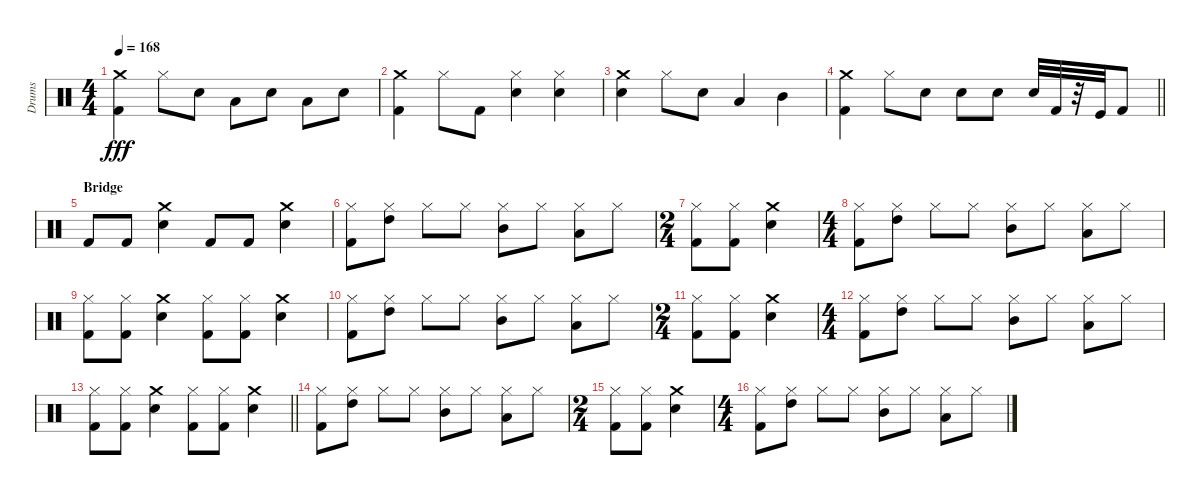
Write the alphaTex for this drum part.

\track ("Drums" "Drums") {instrument percussion}
\staff {score}
\articulation defaults
\ts (4 4)
\tempo 168
\clef neutral
\ks c
("Kick (hit) 2" "Crash medium (hit)").4{dy fff} "Hi-Hat (closed)".8 "Snare (hit) 2".8 "Low Tom (hit)".8 "Snare (hit) 2".8 "Low Tom (hit)".8 "Snare (hit) 2".8 |
("Kick (hit) 2" "Crash medium (hit)").4 "Hi-Hat (closed)".8 "Kick (hit) 2".8 ("Snare (hit) 2" "Hi-Hat (closed)").4 ("Hi-Hat (closed)" "Snare (hit) 2").4 |
("Snare (hit) 2" "Crash medium (hit)").4 "Hi-Hat (closed)".8 "Snare (hit) 2".8 "Low Tom (hit)".4 "Mid Tom (hit)".4 |
\barLineRight lightlight
("Kick (hit) 2" "Crash medium (hit)").4 "Hi-Hat (closed)".8 "Snare (hit) 2".8 "Snare (hit) 2".8 "Snare (hit) 2".8 "Snare (hit) 2".32 "Kick (hit) 2".32 r.32 "Kick (hit)".32 "Kick (hit) 2".8 |
\section ("" "Bridge")
"Kick (hit) 2".8 "Kick (hit) 2".8 ("Snare (hit) 2" "Crash medium (hit)").4 "Kick (hit) 2".8 "Kick (hit) 2".8 ("Crash medium (hit)" "Snare (hit) 2").4 |
("Hi-Hat (closed)" "Kick (hit) 2").8 ("High Tom (hit)" "Hi-Hat (closed)").8{balance 16} "Hi-Hat (closed)".8{balance 8} "Hi-Hat (closed)".8 ("Mid Tom (hit)" "Hi-Hat (closed)").8 "Hi-Hat (closed)".8 ("Low Tom (hit)" "Hi-Hat (closed)").8{balance 0} "Hi-Hat (closed)".8{balance 8} |
\ts (2 4)
("Kick (hit) 2" "Hi-Hat (closed)").8 ("Kick (hit) 2" "Hi-Hat (closed)").8 ("Snare (hit) 2" "Crash medium (hit)").4 |
\ts (4 4)
("Hi-Hat (closed)" "Kick (hit) 2").8 ("High Tom (hit)" "Hi-Hat (closed)").8{balance 16} "Hi-Hat (closed)".8{balance 8} "Hi-Hat (closed)".8 ("Mid Tom (hit)" "Hi-Hat (closed)").8 "Hi-Hat (closed)".8 ("Hi-Hat (closed)" "Low Tom (hit)").8{balance 0} "Hi-Hat (closed)".8{balance 8} |
("Hi-Hat (closed)" "Kick (hit) 2").8 ("Hi-Hat (closed)" "Kick (hit) 2").8 ("Snare (hit) 2" "Crash medium (hit)").4 ("Kick (hit) 2" "Hi-Hat (closed)").8 ("Kick (hit) 2" "Hi-Hat (closed)").8 ("Crash medium (hit)" "Snare (hit) 2").4 |
("Hi-Hat (closed)" "Kick (hit) 2").8 ("High Tom (hit)" "Hi-Hat (closed)").8{balance 16} "Hi-Hat (closed)".8{balance 8} "Hi-Hat (closed)".8 ("Mid Tom (hit)" "Hi-Hat (closed)").8 "Hi-Hat (closed)".8 ("Low Tom (hit)" "Hi-Hat (closed)").8{balance 0} "Hi-Hat (closed)".8{balance 8} |
\ts (2 4)
("Kick (hit) 2" "Hi-Hat (closed)").8 ("Kick (hit) 2" "Hi-Hat (closed)").8 ("Snare (hit) 2" "Crash medium (hit)").4 |
\ts (4 4)
("Hi-Hat (closed)" "Kick (hit) 2").8 ("High Tom (hit)" "Hi-Hat (closed)").8{balance 16} "Hi-Hat (closed)".8{balance 8} "Hi-Hat (closed)".8 ("Mid Tom (hit)" "Hi-Hat (closed)").8 "Hi-Hat (closed)".8 ("Hi-Hat (closed)" "Low Tom (hit)").8{balance 0} "Hi-Hat (closed)".8{balance 8} |
\barLineRight lightlight
("Hi-Hat (closed)" "Kick (hit) 2").8 ("Hi-Hat (closed)" "Kick (hit) 2").8 ("Snare (hit) 2" "Crash medium (hit)").4 ("Kick (hit) 2" "Hi-Hat (closed)").8 ("Kick (hit) 2" "Hi-Hat (closed)").8 ("Crash medium (hit)" "Snare (hit) 2").4 |
("Hi-Hat (closed)" "Kick (hit) 2").8 ("High Tom (hit)" "Hi-Hat (closed)").8{balance 16} "Hi-Hat (closed)".8{balance 8} "Hi-Hat (closed)".8 ("Mid Tom (hit)" "Hi-Hat (closed)").8 "Hi-Hat (closed)".8 ("Low Tom (hit)" "Hi-Hat (closed)").8{balance 0} "Hi-Hat (closed)".8{balance 8} |
\ts (2 4)
("Kick (hit) 2" "Hi-Hat (closed)").8 ("Kick (hit) 2" "Hi-Hat (closed)").8 ("Snare (hit) 2" "Crash medium (hit)").4 |
\ts (4 4)
("Hi-Hat (closed)" "Kick (hit) 2").8 ("High Tom (hit)" "Hi-Hat (closed)").8{balance 16} "Hi-Hat (closed)".8{balance 8} "Hi-Hat (closed)".8 ("Mid Tom (hit)" "Hi-Hat (closed)").8 "Hi-Hat (closed)".8 ("Hi-Hat (closed)" "Low Tom (hit)").8{balance 0} "Hi-Hat (closed)".8{balance 8}
